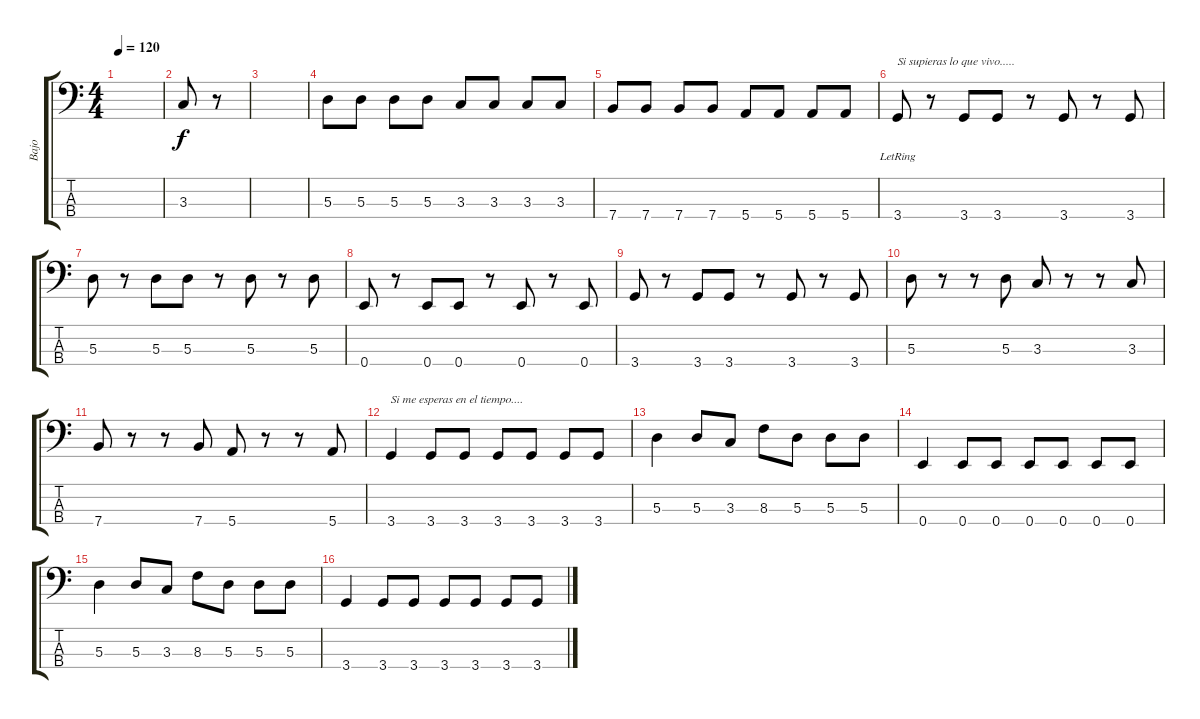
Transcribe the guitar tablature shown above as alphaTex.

\track ("Bajo" "Bajo") {instrument acousticbass}
\staff {score tabs}
\tuning (G2 D2 A1 E1) {hide}
\ts (4 4)
\tempo 120
\clef f4
\ks c
|
3.3.8 r.8 |
|
5.3.8 5.3.8 5.3.8 5.3.8 3.3.8 3.3.8 3.3.8 3.3.8 |
7.4.8 7.4.8 7.4.8 7.4.8 5.4.8 5.4.8 5.4.8 5.4.8 |
3.4{lr}.8{txt "Si supieras lo que vivo....."} r.8 3.4.8 3.4.8 r.8 3.4.8 r.8 3.4.8 |
5.3.8 r.8 5.3.8 5.3.8 r.8 5.3.8 r.8 5.3.8 |
0.4.8 r.8 0.4.8 0.4.8 r.8 0.4.8 r.8 0.4.8 |
3.4.8 r.8 3.4.8 3.4.8 r.8 3.4.8 r.8 3.4.8 |
5.3.8 r.8 r.8 5.3.8 3.3.8 r.8 r.8 3.3.8 |
7.4.8 r.8 r.8 7.4.8 5.4.8 r.8 r.8 5.4.8 |
3.4.4{txt "Si me esperas en el tiempo...."} 3.4.8 3.4.8 3.4.8 3.4.8 3.4.8 3.4.8 |
5.3.4 5.3.8 3.3.8 8.3.8 5.3.8 5.3.8 5.3.8 |
0.4.4 0.4.8 0.4.8 0.4.8 0.4.8 0.4.8 0.4.8 |
5.3.4 5.3.8 3.3.8 8.3.8 5.3.8 5.3.8 5.3.8 |
3.4.4 3.4.8 3.4.8 3.4.8 3.4.8 3.4.8 3.4.8
